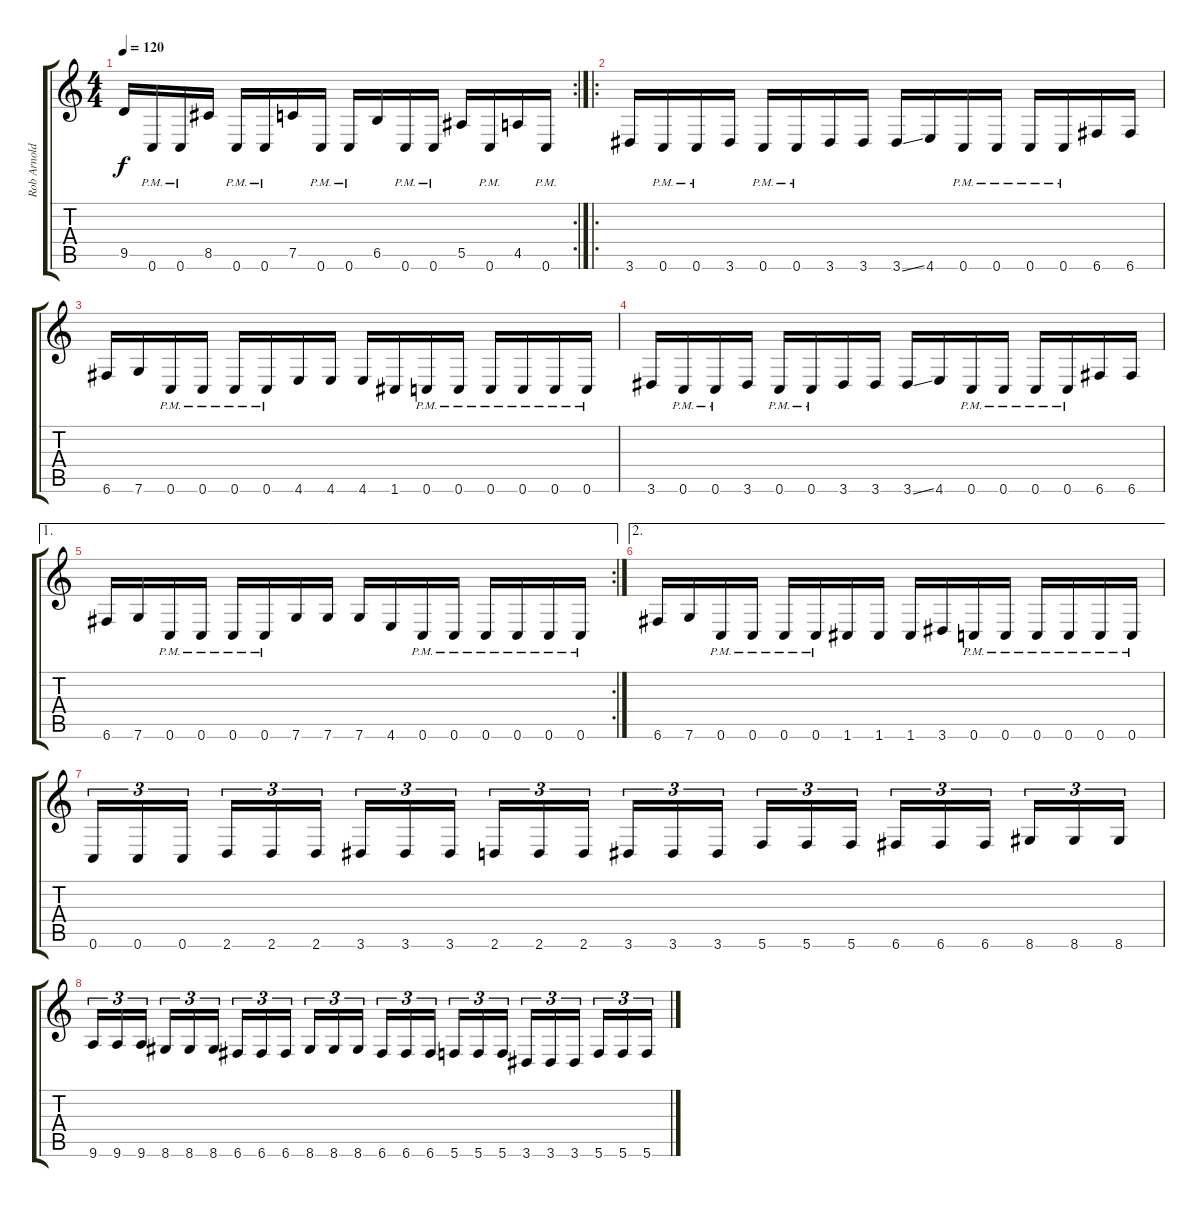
\track ("Rob Arnold" "Rob Arnold") {instrument distortionguitar}
\staff {score tabs}
\tuning (C4 G3 Eb3 Bb2 F2 C2) {hide}
\rc 2
\ts (4 4)
\tempo 120
\clef g2
\ks c
9.5.16{dy f} 0.6{pm}.16 0.6{pm}.16 8.5.16 0.6{pm}.16 0.6{pm}.16 7.5.16 0.6{pm}.16 0.6{pm}.16 6.5.16 0.6{pm}.16 0.6{pm}.16 5.5.16 0.6{pm}.16 4.5.16 0.6{pm}.16 |
\ro
3.6.16 0.6{pm}.16 0.6{pm}.16 3.6.16 0.6{pm}.16 0.6{pm}.16 3.6.16 3.6.16 3.6{ss}.16 4.6.16 0.6{pm}.16 0.6{pm}.16 0.6{pm}.16 0.6{pm}.16 6.6.16 6.6.16 |
6.6.16 7.6.16 0.6{pm}.16 0.6{pm}.16 0.6{pm}.16 0.6{pm}.16 4.6.16 4.6.16 4.6.16 1.6.16 0.6{pm}.16 0.6{pm}.16 0.6{pm}.16 0.6{pm}.16 0.6{pm}.16 0.6{pm}.16 |
3.6.16 0.6{pm}.16 0.6{pm}.16 3.6.16 0.6{pm}.16 0.6{pm}.16 3.6.16 3.6.16 3.6{ss}.16 4.6.16 0.6{pm}.16 0.6{pm}.16 0.6{pm}.16 0.6{pm}.16 6.6.16 6.6.16 |
\ae 1
\rc 2
6.6.16 7.6.16 0.6{pm}.16 0.6{pm}.16 0.6{pm}.16 0.6{pm}.16 7.6.16 7.6.16 7.6.16 4.6.16 0.6{pm}.16 0.6{pm}.16 0.6{pm}.16 0.6{pm}.16 0.6{pm}.16 0.6{pm}.16 |
\ae 2
6.6.16 7.6.16 0.6{pm}.16 0.6{pm}.16 0.6{pm}.16 0.6{pm}.16 1.6.16 1.6.16 1.6.16 3.6.16 0.6{pm}.16 0.6{pm}.16 0.6{pm}.16 0.6{pm}.16 0.6{pm}.16 0.6{pm}.16 |
0.6.16{tu (3 2)} 0.6.16{tu (3 2)} 0.6.16{tu (3 2)} 2.6.16{tu (3 2)} 2.6.16{tu (3 2)} 2.6.16{tu (3 2)} 3.6.16{tu (3 2)} 3.6.16{tu (3 2)} 3.6.16{tu (3 2)} 2.6.16{tu (3 2)} 2.6.16{tu (3 2)} 2.6.16{tu (3 2)} 3.6.16{tu (3 2)} 3.6.16{tu (3 2)} 3.6.16{tu (3 2)} 5.6.16{tu (3 2)} 5.6.16{tu (3 2)} 5.6.16{tu (3 2)} 6.6.16{tu (3 2)} 6.6.16{tu (3 2)} 6.6.16{tu (3 2)} 8.6.16{tu (3 2)} 8.6.16{tu (3 2)} 8.6.16{tu (3 2)} |
9.6.16{tu (3 2)} 9.6.16{tu (3 2)} 9.6.16{tu (3 2)} 8.6.16{tu (3 2)} 8.6.16{tu (3 2)} 8.6.16{tu (3 2)} 6.6.16{tu (3 2)} 6.6.16{tu (3 2)} 6.6.16{tu (3 2)} 8.6.16{tu (3 2)} 8.6.16{tu (3 2)} 8.6.16{tu (3 2)} 6.6.16{tu (3 2)} 6.6.16{tu (3 2)} 6.6.16{tu (3 2)} 5.6.16{tu (3 2)} 5.6.16{tu (3 2)} 5.6.16{tu (3 2)} 3.6.16{tu (3 2)} 3.6.16{tu (3 2)} 3.6.16{tu (3 2)} 5.6.16{tu (3 2)} 5.6.16{tu (3 2)} 5.6.16{tu (3 2)}
